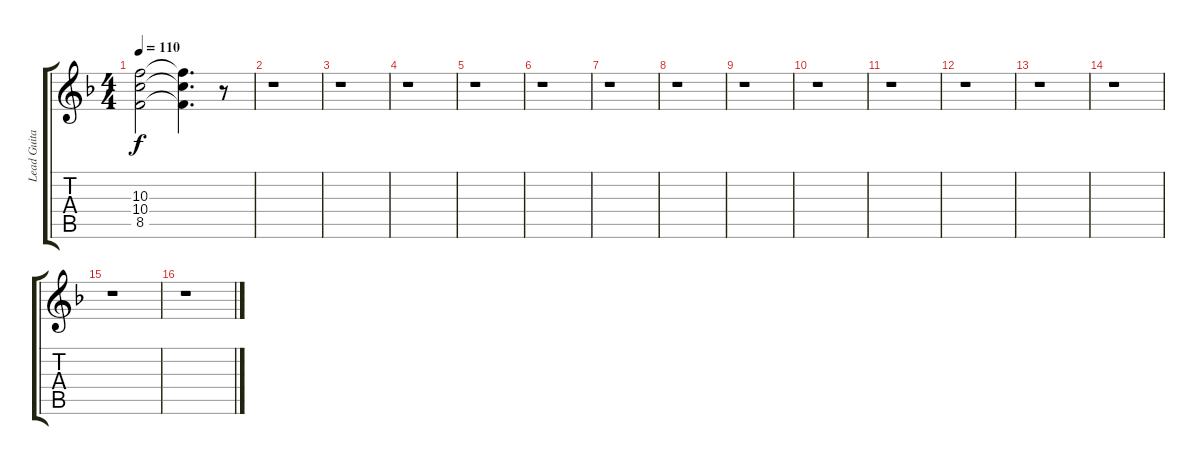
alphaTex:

\track ("Lead Guitar (distortion)" "Lead Guita") {instrument distortionguitar}
\staff {score tabs}
\tuning (E4 B3 G3 D3 A2 E2) {hide}
\ts (4 4)
\tempo 110
\clef g2
\ks f
(10.3 10.4 8.5).2{dy f} (10.3{t} 10.4{t} 8.5{t}).4{d} r.8 |
r.1 |
r.1 |
r.1 |
r.1 |
r.1 |
r.1 |
r.1 |
r.1 |
r.1 |
r.1 |
r.1 |
r.1 |
r.1 |
r.1 |
r.1
